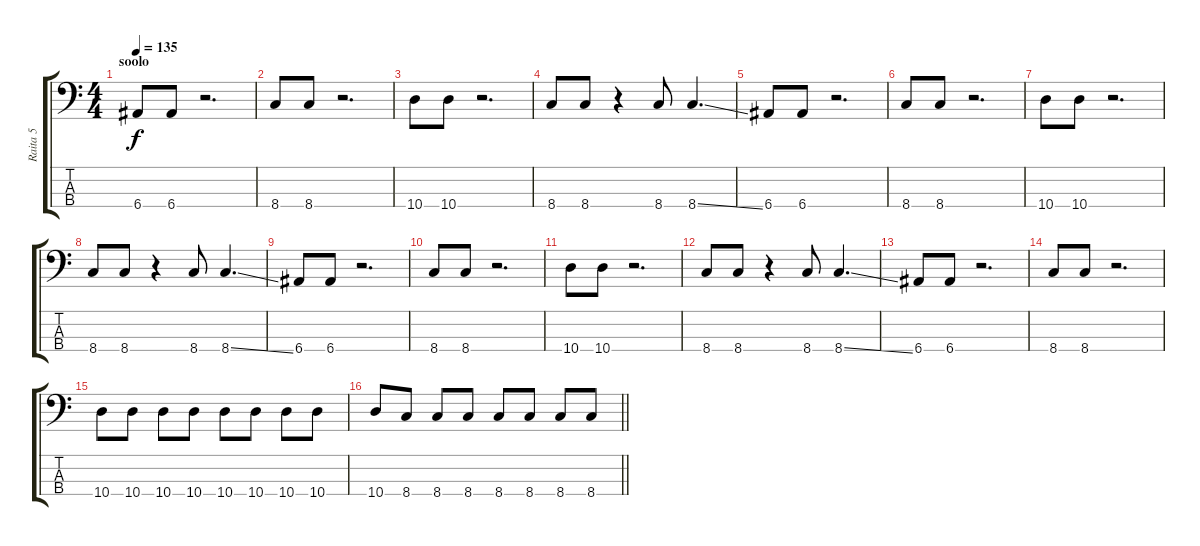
\track ("Raita 5" "Raita 5") {instrument electricbassfinger}
\staff {score tabs}
\tuning (G2 D2 A1 E1) {hide}
\ts (4 4)
\section ("" "soolo")
\tempo 135
\clef f4
\ks c
6.4.8{dy f} 6.4.8 r.2{d} |
8.4.8 8.4.8 r.2{d} |
10.4.8 10.4.8 r.2{d} |
8.4.8 8.4.8 r.4 8.4.8 8.4{ss}.4{d} |
6.4.8 6.4.8 r.2{d} |
8.4.8 8.4.8 r.2{d} |
10.4.8 10.4.8 r.2{d} |
8.4.8 8.4.8 r.4 8.4.8 8.4{ss}.4{d} |
6.4.8 6.4.8 r.2{d} |
8.4.8 8.4.8 r.2{d} |
10.4.8 10.4.8 r.2{d} |
8.4.8 8.4.8 r.4 8.4.8 8.4{ss}.4{d} |
6.4.8 6.4.8 r.2{d} |
8.4.8 8.4.8 r.2{d} |
10.4.8 10.4.8 10.4.8 10.4.8 10.4.8 10.4.8 10.4.8 10.4.8 |
\barLineRight lightlight
10.4.8 8.4.8 8.4.8 8.4.8 8.4.8 8.4.8 8.4.8 8.4.8
